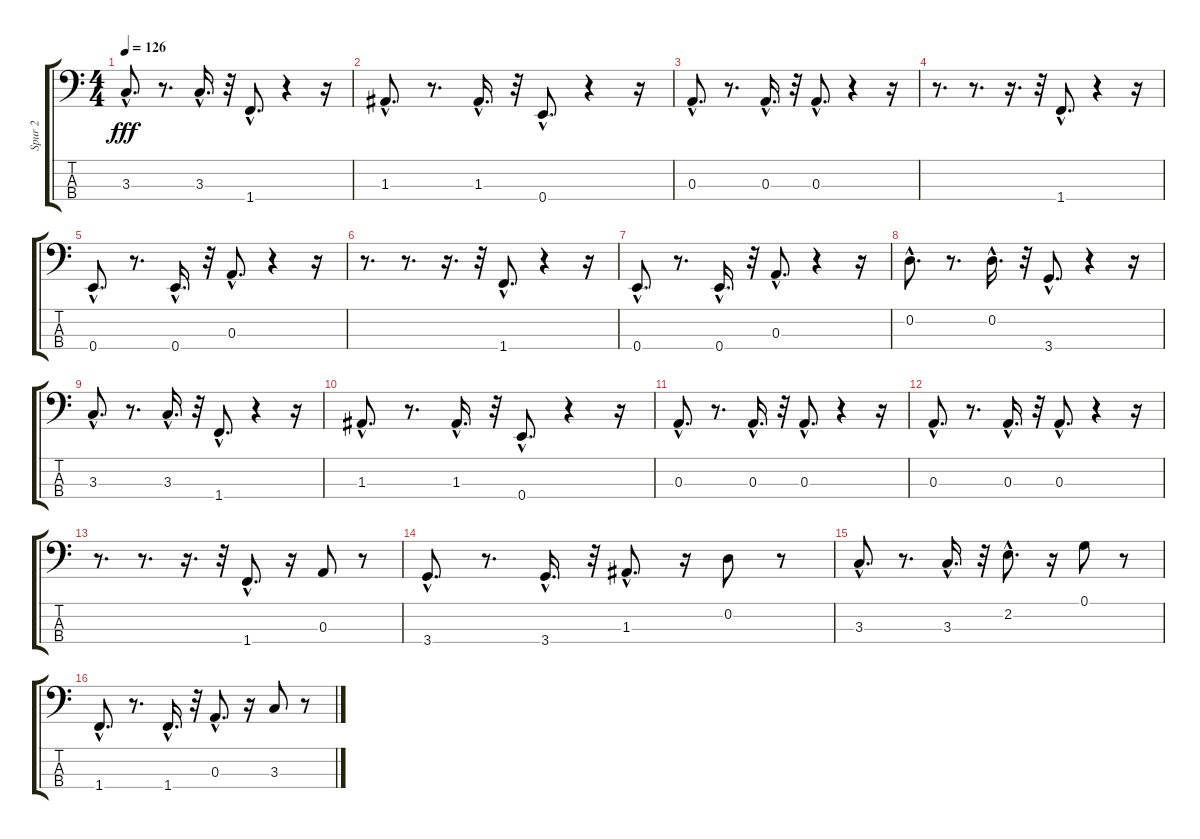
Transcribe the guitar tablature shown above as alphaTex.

\track ("Spur 2" "Spur 2") {instrument electricbassfinger}
\staff {score tabs}
\tuning (G2 D2 A1 E1) {hide}
\ts (4 4)
\tempo 126
\clef f4
\ks c
3.3{hac}.8{d dy fff} r.8{d} 3.3{hac}.16{d} r.32 1.4{hac}.8{d} r.4 r.16 |
1.3{hac}.8{d} r.8{d} 1.3{hac}.16{d} r.32 0.4{hac}.8{d} r.4 r.16 |
0.3{hac}.8{d} r.8{d} 0.3{hac}.16{d} r.32 0.3{hac}.8{d} r.4 r.16 |
r.8{d} r.8{d} r.16{d} r.32 1.4{hac}.8{d} r.4 r.16 |
0.4{hac}.8{d} r.8{d} 0.4{hac}.16{d} r.32 0.3{hac}.8{d} r.4 r.16 |
r.8{d} r.8{d} r.16{d} r.32 1.4{hac}.8{d} r.4 r.16 |
0.4{hac}.8{d} r.8{d} 0.4{hac}.16{d} r.32 0.3{hac}.8{d} r.4 r.16 |
0.2{hac}.8{d} r.8{d} 0.2{hac}.16{d} r.32 3.4{hac}.8{d} r.4 r.16 |
3.3{hac}.8{d} r.8{d} 3.3{hac}.16{d} r.32 1.4{hac}.8{d} r.4 r.16 |
1.3{hac}.8{d} r.8{d} 1.3{hac}.16{d} r.32 0.4{hac}.8{d} r.4 r.16 |
0.3{hac}.8{d} r.8{d} 0.3{hac}.16{d} r.32 0.3{hac}.8{d} r.4 r.16 |
0.3{hac}.8{d} r.8{d} 0.3{hac}.16{d} r.32 0.3{hac}.8{d} r.4 r.16 |
r.8{d} r.8{d} r.16{d} r.32 1.4{hac}.8{d} r.16 0.3.8 r.8 |
3.4{hac}.8{d} r.8{d} 3.4{hac}.16{d} r.32 1.3{hac}.8{d} r.16 0.2.8 r.8 |
3.3{hac}.8{d} r.8{d} 3.3{hac}.16{d} r.32 2.2{hac}.8{d} r.16 0.1.8 r.8 |
1.4{hac}.8{d} r.8{d} 1.4{hac}.16{d} r.32 0.3{hac}.8{d} r.16 3.3.8 r.8
